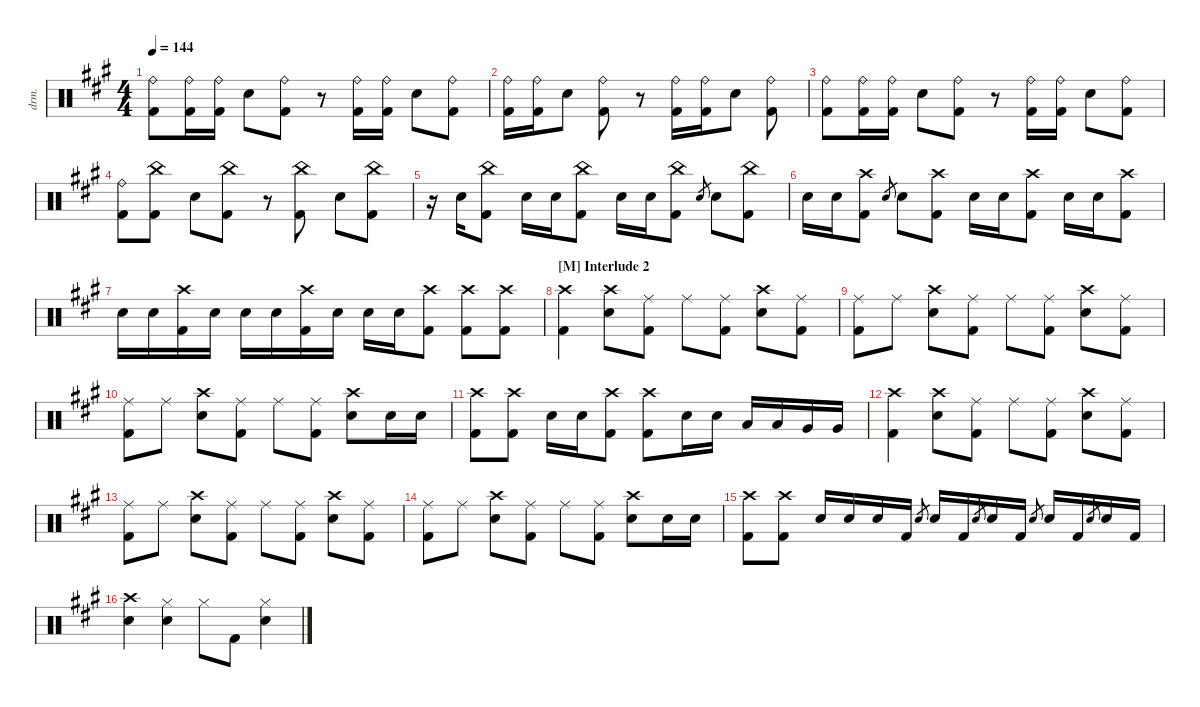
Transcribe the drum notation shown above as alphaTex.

\defaultSystemsLayout 4
\hideDynamics
\bracketExtendMode nobrackets
\track ("Drums" "drm.") {instrument percussion}
\staff {score}
\articulation defaults
\ts (4 4)
\tempo 144
\clef neutral
\ks a
("Ride (bell)"{acc forcenatural} "Kick (hit) 2"{acc forcenatural}).8{dy f} ("Ride (bell)"{acc forcenatural} "Kick (hit) 2"{acc forcenatural}).16 ("Ride (bell)"{acc forcenatural} "Kick (hit) 2"{acc forcenatural}).16 "Snare (hit) 2"{acc forcenatural}.8 ("Ride (bell)"{acc forcenatural} "Kick (hit) 2"{acc forcenatural}).8 r.8 ("Ride (bell)"{acc forcenatural} "Kick (hit) 2"{acc forcenatural}).16 ("Ride (bell)"{acc forcenatural} "Kick (hit) 2"{acc forcenatural}).16 "Snare (hit) 2"{acc forcenatural}.8 ("Ride (bell)"{acc forcenatural} "Kick (hit) 2"{acc forcenatural}).8 |
("Ride (bell)"{acc forcenatural} "Kick (hit) 2"{acc forcenatural}).16 ("Ride (bell)"{acc forcenatural} "Kick (hit) 2"{acc forcenatural}).16 "Snare (hit) 2"{acc forcenatural}.8 ("Ride (bell)"{acc forcenatural} "Kick (hit) 2"{acc forcenatural}).8 r.8 ("Ride (bell)"{acc forcenatural} "Kick (hit) 2"{acc forcenatural}).16 ("Ride (bell)"{acc forcenatural} "Kick (hit) 2"{acc forcenatural}).16 "Snare (hit) 2"{acc forcenatural}.8 ("Ride (bell)"{acc forcenatural} "Kick (hit) 2"{acc forcenatural}).8 |
("Ride (bell)"{acc forcenatural} "Kick (hit) 2"{acc forcenatural}).8 ("Ride (bell)"{acc forcenatural} "Kick (hit) 2"{acc forcenatural}).16 ("Ride (bell)"{acc forcenatural} "Kick (hit) 2"{acc forcenatural}).16 "Snare (hit) 2"{acc forcenatural}.8 ("Ride (bell)"{acc forcenatural} "Kick (hit) 2"{acc forcenatural}).8 r.8 ("Ride (bell)"{acc forcenatural} "Kick (hit) 2"{acc forcenatural}).16 ("Ride (bell)"{acc forcenatural} "Kick (hit) 2"{acc forcenatural}).16 "Snare (hit) 2"{acc forcenatural}.8 ("Ride (bell)"{acc forcenatural} "Kick (hit) 2"{acc forcenatural}).8 |
("Ride (bell)"{acc forcenatural} "Kick (hit) 2"{acc forcenatural}).8 ("China (hit)"{acc forcenatural} "Kick (hit) 2"{acc forcenatural}).8 "Snare (hit) 2"{acc forcenatural}.8 ("China (hit)"{acc forcenatural} "Kick (hit) 2"{acc forcenatural}).8 r.8 ("China (hit)"{acc forcenatural} "Kick (hit) 2"{acc forcenatural}).8 "Snare (hit) 2"{acc forcenatural}.8 ("China (hit)"{acc forcenatural} "Kick (hit) 2"{acc forcenatural}).8 |
r.16 "Snare (hit) 2"{acc forcenatural}.16{dy mf} ("China (hit)"{acc forcenatural} "Kick (hit) 2"{acc forcenatural}).8{dy f} "Snare (hit) 2"{acc forcenatural}.16 "Snare (hit) 2"{acc forcenatural}.16{dy mf} ("China (hit)"{acc forcenatural} "Kick (hit) 2"{acc forcenatural}).8{dy f} "Snare (hit) 2"{acc forcenatural}.16 "Snare (hit) 2"{acc forcenatural}.16{dy mf} ("China (hit)"{acc forcenatural} "Kick (hit) 2"{acc forcenatural}).8{dy f} "Snare (hit) 2"{acc forcenatural}.8{gr dy mf} "Snare (hit) 2"{acc forcenatural}.8{dy f} ("China (hit)"{acc forcenatural} "Kick (hit) 2"{acc forcenatural}).8 |
"Snare (hit) 2"{acc forcenatural}.16 "Snare (hit) 2"{acc forcenatural}.16{dy mf} ("Crash high (hit)"{acc forcenatural} "Kick (hit) 2"{acc forcenatural}).8{dy fff} "Snare (hit) 2"{acc forcenatural}.8{gr dy mf} "Snare (hit) 2"{acc forcenatural}.8{dy f} ("Crash high (hit)"{acc forcenatural} "Kick (hit) 2"{acc forcenatural}).8{dy fff} "Snare (hit) 2"{acc forcenatural}.16{dy f} "Snare (hit) 2"{acc forcenatural}.16{dy mf} ("Crash high (hit)"{acc forcenatural} "Kick (hit) 2"{acc forcenatural}).8{dy fff} "Snare (hit) 2"{acc forcenatural}.16{dy f} "Snare (hit) 2"{acc forcenatural}.16{dy mf} ("Crash high (hit)"{acc forcenatural} "Kick (hit) 2"{acc forcenatural}).8{dy fff} |
"Snare (hit) 2"{acc forcenatural}.16{dy f} "Snare (hit) 2"{acc forcenatural}.16{dy mf} ("Crash high (hit)"{acc forcenatural} "Kick (hit) 2"{acc forcenatural}).16{dy fff} "Snare (hit) 2"{acc forcenatural}.16{dy mf} "Snare (hit) 2"{acc forcenatural}.16{dy f} "Snare (hit) 2"{acc forcenatural}.16{dy mf} ("Crash high (hit)"{acc forcenatural} "Kick (hit) 2"{acc forcenatural}).16{dy fff} "Snare (hit) 2"{acc forcenatural}.16{dy mf} "Snare (hit) 2"{acc forcenatural}.16{dy f} "Snare (hit) 2"{acc forcenatural}.16{dy mf} ("Crash high (hit)"{acc forcenatural} "Kick (hit) 2"{acc forcenatural}).8{dy fff} ("Crash high (hit)"{acc forcenatural} "Kick (hit) 2"{acc forcenatural}).8 ("Crash high (hit)"{acc forcenatural} "Kick (hit) 2"{acc forcenatural}).8 |
\section ("M" "Interlude 2")
("Crash high (hit)"{acc forcenatural} "Kick (hit) 2"{acc forcenatural}).4 ("Crash high (hit)"{acc forcenatural} "Snare (hit) 2"{acc forcenatural}).8 ("Ride (middle)"{acc forcenatural} "Kick (hit) 2"{acc forcenatural}).8{dy f} "Ride (middle)"{acc forcenatural}.8 ("Ride (middle)"{acc forcenatural} "Kick (hit) 2"{acc forcenatural}).8 ("Crash high (hit)"{acc forcenatural} "Snare (hit) 2"{acc forcenatural}).8{dy fff} ("Ride (middle)"{acc forcenatural} "Kick (hit) 2"{acc forcenatural}).8{dy f} |
("Ride (middle)"{acc forcenatural} "Kick (hit) 2"{acc forcenatural}).8 "Ride (middle)"{acc forcenatural}.8 ("Crash high (hit)"{acc forcenatural} "Snare (hit) 2"{acc forcenatural}).8{dy fff} ("Ride (middle)"{acc forcenatural} "Kick (hit) 2"{acc forcenatural}).8{dy f} "Ride (middle)"{acc forcenatural}.8 ("Ride (middle)"{acc forcenatural} "Kick (hit) 2"{acc forcenatural}).8 ("Crash high (hit)"{acc forcenatural} "Snare (hit) 2"{acc forcenatural}).8{dy fff} ("Ride (middle)"{acc forcenatural} "Kick (hit) 2"{acc forcenatural}).8{dy f} |
("Ride (middle)"{acc forcenatural} "Kick (hit) 2"{acc forcenatural}).8 "Ride (middle)"{acc forcenatural}.8 ("Crash high (hit)"{acc forcenatural} "Snare (hit) 2"{acc forcenatural}).8{dy fff} ("Ride (middle)"{acc forcenatural} "Kick (hit) 2"{acc forcenatural}).8{dy f} "Ride (middle)"{acc forcenatural}.8 ("Ride (middle)"{acc forcenatural} "Kick (hit) 2"{acc forcenatural}).8 ("Crash high (hit)"{acc forcenatural} "Snare (hit) 2"{acc forcenatural}).8{dy fff} "Snare (hit) 2"{acc forcenatural}.16{dy f} "Snare (hit) 2"{acc forcenatural}.16{dy mf} |
("Crash high (hit)"{acc forcenatural} "Kick (hit) 2"{acc forcenatural}).8{dy fff} ("Crash high (hit)"{acc forcenatural} "Kick (hit) 2"{acc forcenatural}).8 "Snare (hit) 2"{acc forcenatural}.16{dy f} "Snare (hit) 2"{acc forcenatural}.16 ("Crash high (hit)"{acc forcenatural} "Kick (hit) 2"{acc forcenatural}).8{dy fff} ("Crash high (hit)"{acc forcenatural} "Kick (hit) 2"{acc forcenatural}).8 "Snare (hit) 2"{acc forcenatural}.16{dy ff} "Snare (hit) 2"{acc forcenatural}.16{dy mf} "Low Tom (hit)"{acc forcenatural}.16{dy f} "Low Tom (hit)"{acc forcenatural}.16{dy mf} "Very Low Tom (hit)"{acc forcenatural}.16{dy f} "Very Low Tom (hit)"{acc forcenatural}.16{dy mf} |
("Crash high (hit)"{acc forcenatural} "Kick (hit) 2"{acc forcenatural}).4{dy fff} ("Crash high (hit)"{acc forcenatural} "Snare (hit) 2"{acc forcenatural}).8 ("Ride (middle)"{acc forcenatural} "Kick (hit) 2"{acc forcenatural}).8{dy f} "Ride (middle)"{acc forcenatural}.8 ("Ride (middle)"{acc forcenatural} "Kick (hit) 2"{acc forcenatural}).8 ("Crash high (hit)"{acc forcenatural} "Snare (hit) 2"{acc forcenatural}).8{dy fff} ("Ride (middle)"{acc forcenatural} "Kick (hit) 2"{acc forcenatural}).8{dy f} |
("Ride (middle)"{acc forcenatural} "Kick (hit) 2"{acc forcenatural}).8 "Ride (middle)"{acc forcenatural}.8 ("Crash high (hit)"{acc forcenatural} "Snare (hit) 2"{acc forcenatural}).8{dy fff} ("Ride (middle)"{acc forcenatural} "Kick (hit) 2"{acc forcenatural}).8{dy f} "Ride (middle)"{acc forcenatural}.8 ("Ride (middle)"{acc forcenatural} "Kick (hit) 2"{acc forcenatural}).8 ("Crash high (hit)"{acc forcenatural} "Snare (hit) 2"{acc forcenatural}).8{dy fff} ("Ride (middle)"{acc forcenatural} "Kick (hit) 2"{acc forcenatural}).8{dy f} |
("Ride (middle)"{acc forcenatural} "Kick (hit) 2"{acc forcenatural}).8 "Ride (middle)"{acc forcenatural}.8 ("Crash high (hit)"{acc forcenatural} "Snare (hit) 2"{acc forcenatural}).8{dy fff} ("Ride (middle)"{acc forcenatural} "Kick (hit) 2"{acc forcenatural}).8{dy f} "Ride (middle)"{acc forcenatural}.8 ("Ride (middle)"{acc forcenatural} "Kick (hit) 2"{acc forcenatural}).8 ("Crash high (hit)"{acc forcenatural} "Snare (hit) 2"{acc forcenatural}).8{dy fff} "Snare (hit) 2"{acc forcenatural}.16{dy f} "Snare (hit) 2"{acc forcenatural}.16 |
("Crash high (hit)"{acc forcenatural} "Kick (hit) 2"{acc forcenatural}).8{dy fff} ("Crash high (hit)"{acc forcenatural} "Kick (hit) 2"{acc forcenatural}).8 "Snare (hit) 2"{acc forcenatural}.16{dy f} "Snare (hit) 2"{acc forcenatural}.16 "Snare (hit) 2"{acc forcenatural}.16 "Kick (hit) 2"{acc forcenatural}.16{dy ff} "Snare (hit) 2"{acc forcenatural}.8{gr dy mf} "Snare (hit) 2"{acc forcenatural}.16{dy f} "Kick (hit) 2"{acc forcenatural}.16{dy ff} "Snare (hit) 2"{acc forcenatural}.8{gr dy mf} "Snare (hit) 2"{acc forcenatural}.16{dy f} "Kick (hit) 2"{acc forcenatural}.16{dy ff} "Snare (hit) 2"{acc forcenatural}.8{gr dy mf} "Snare (hit) 2"{acc forcenatural}.16{dy f} "Kick (hit) 2"{acc forcenatural}.16{dy ff} "Snare (hit) 2"{acc forcenatural}.8{gr dy mf} "Snare (hit) 2"{acc forcenatural}.16{dy f} "Kick (hit) 2"{acc forcenatural}.16{dy ff} |
("Crash high (hit)"{acc forcenatural} "Snare (hit) 2"{acc forcenatural}).4{dy fff} ("Hi-Hat (closed)"{acc forcenatural} "Snare (hit) 2"{acc forcenatural}).4{dy f} "Hi-Hat (closed)"{acc forcenatural}.8 "Kick (hit) 2"{acc forcenatural}.8{dy ff} ("Hi-Hat (closed)"{acc forcenatural} "Snare (hit) 2"{acc forcenatural}).4{dy f}
